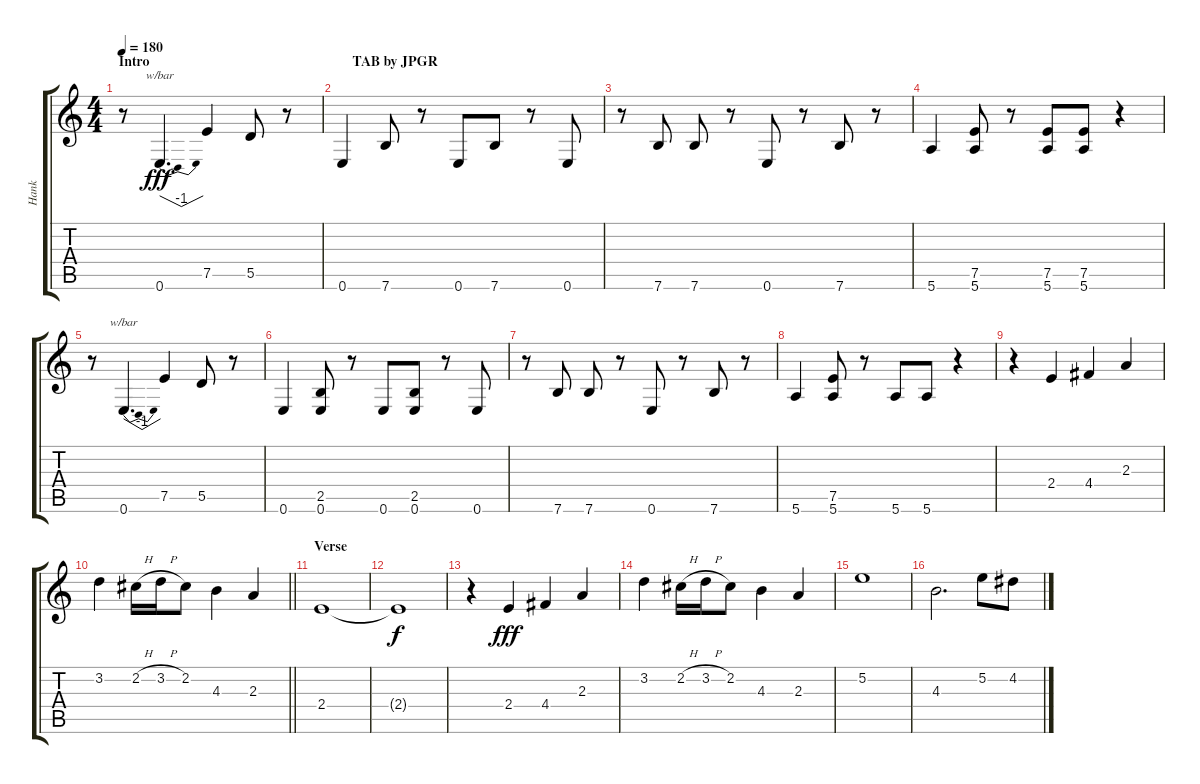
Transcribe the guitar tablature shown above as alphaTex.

\track ("Hank" "Hank") {instrument electricguitarjazz}
\staff {score tabs}
\tuning (E4 B3 G3 D3 A2 E2) {hide}
\ts (4 4)
\section ("" "Intro                                                          TAB by JPGR")
\tempo 180
\clef g2
\ks c
r.8{dy fff instrument electricguitarjazz} 0.6.4{d tbe (dip default 0 0 30 -4 60 0)} 7.5.4 5.5.8 r.8 |
0.6.4 7.6.8 r.8 0.6.8 7.6.8 r.8 0.6.8 |
r.8 7.6.8 7.6.8 r.8 0.6.8 r.8 7.6.8 r.8 |
5.6.4 (7.5 5.6).8 r.8 (7.5 5.6).8 (7.5 5.6).8 r.4 |
r.8 0.6.4{d tbe (dip default 0 0 30 -4 60 0)} 7.5.4 5.5.8 r.8 |
0.6.4 (2.5 0.6).8 r.8 0.6.8 (2.5 0.6).8 r.8 0.6.8 |
r.8 7.6.8 7.6.8 r.8 0.6.8 r.8 7.6.8 r.8 |
5.6.4 (7.5 5.6).8 r.8 5.6.8 5.6.8 r.4 |
r.4 2.4.4 4.4.4 2.3.4 |
\barLineRight lightlight
3.2.4 2.2{h}.16 3.2{h}.16 2.2.8 4.3.4 2.3.4 |
\section ("" "Verse ")
2.4.1 |
2.4{t}.1{dy f} |
r.4 2.4.4{dy fff} 4.4.4 2.3.4 |
3.2.4 2.2{h}.16 3.2{h}.16 2.2.8 4.3.4 2.3.4 |
5.2.1 |
4.3.2{d} 5.2.8 4.2.8
